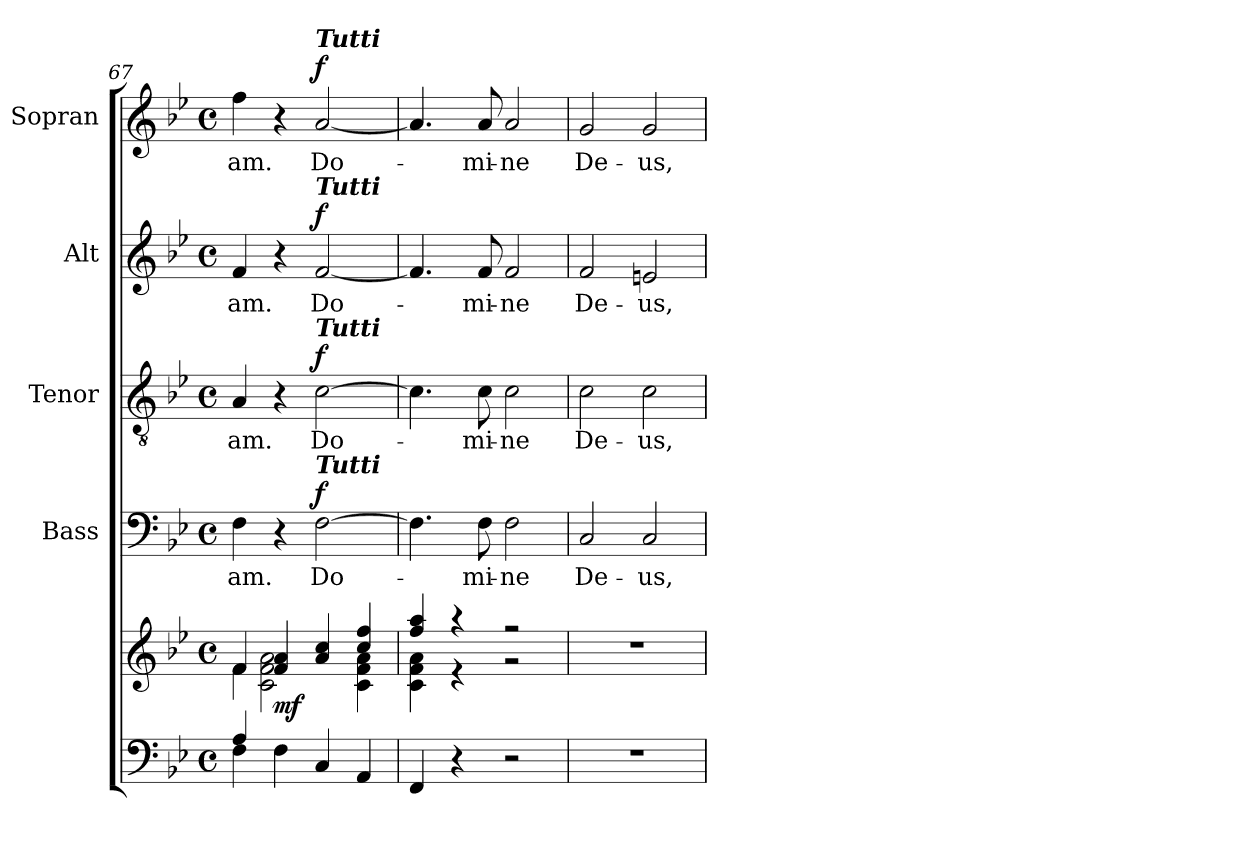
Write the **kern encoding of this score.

**kern	**kern	**dynam	**kern	**text	**dynam	**kern	**text	**dynam	**kern	**text	**dynam	**kern	**text	**dynam
*part5	*part5	*part5	*part4	*part4	*part4	*part3	*part3	*part3	*part2	*part2	*part2	*part1	*part1	*part1
*staff6	*staff5	*staff5/6	*staff4	*staff4	*staff4	*staff3	*staff3	*staff3	*staff2	*staff2	*staff2	*staff1	*staff1	*staff1
*	*	*	*I"Bass	*	*	*I"Tenor	*	*	*I"Alt	*	*	*I"Sopran	*	*
*	*	*	*I'B.	*	*	*I'T.	*	*	*I'A.	*	*	*I'S.	*	*
*clefF4	*clefG2	*	*clefF4	*	*	*clefGv2	*	*	*clefG2	*	*	*clefG2	*	*
*k[b-e-]	*k[b-e-]	*	*k[b-e-]	*	*	*k[b-e-]	*	*	*k[b-e-]	*	*	*k[b-e-]	*	*
*B-:	*B-:	*	*B-:	*	*	*B-:	*	*	*B-:	*	*	*B-:	*	*
*M4/4	*M4/4	*	*M4/4	*	*	*M4/4	*	*	*M4/4	*	*	*M4/4	*	*
*met(c)	*met(c)	*	*met(c)	*	*	*met(c)	*	*	*met(c)	*	*	*met(c)	*	*
=67	=67	=67	=67	=67	=67	=67	=67	=67	=67	=67	=67	=67	=67	=67
*^	*^	*	*	*	*	*	*	*	*	*	*	*	*	*
!	!	!	!	!	!	!LO:LY:b	!	!	!LO:LY:b	!	!	!LO:LY:b	!	!	!LO:LY:b	!
4A/	4F\	4f/	4f\	.	4F\	-am.	.	4A/	-am.	.	4f/	-am.	.	4ff\	-am.	.
!	!	!	!	!LO:DY:b	!	!	!	!	!	!	!	!	!	!	!	!
2.ryy	4F\	4f/ 4a/	2c\ 2f\ 2a\	mf	4r	.	.	4r	.	.	4r	.	.	4r	.	.
!	!	!	!	!	!	!	!	!	!	!	!	!	!	!LO:TX:a:Bi:t=Tutti	!	!
!	!	!	!	!	!	!	!	!	!	!	!LO:TX:a:Bi:t=Tutti	!	!	!	!	!
!	!	!	!	!	!	!	!	!LO:TX:a:Bi:t=Tutti	!	!	!	!	!	!	!	!
!	!	!	!	!	!LO:TX:a:Bi:t=Tutti	!	!	!	!	!	!	!	!	!	!	!
!	!	!	!	!	!	!LO:LY:b	!LO:DY:a	!	!LO:LY:b	!LO:DY:a	!	!LO:LY:b	!LO:DY:a	!	!LO:LY:b	!LO:DY:a
.	4C/	4a/ 4cc/	.	.	[2F\	Do-	f	[2c\	Do-	f	[2f/	Do-	f	[2a/	Do-	f
.	4AA/	4cc/ 4ff/	4c\ 4f\ 4a\	.	.	.	.	.	.	.	.	.	.	.	.	.
*v	*v	*	*	*	*	*	*	*	*	*	*	*	*	*	*	*
=68	=68	=68	=68	=68	=68	=68	=68	=68	=68	=68	=68	=68	=68	=68	=68
4FF/	4ff/ 4aa/	4c\ 4f\ 4a\	.	4.F\]	.	.	4.c\]	.	.	4.f/]	.	.	4.a/]	.	.
4r	4r	4r	.	.	.	.	.	.	.	.	.	.	.	.	.
!	!	!	!	!	!LO:LY:b	!	!	!LO:LY:b	!	!	!LO:LY:b	!	!	!LO:LY:b	!
.	.	.	.	8F\	-mi-	.	8c\	-mi-	.	8f/	-mi-	.	8a/	-mi-	.
!	!	!	!	!	!LO:LY:b	!	!	!LO:LY:b	!	!	!LO:LY:b	!	!	!LO:LY:b	!
2r	2r	2r	.	2F\	-ne	.	2c\	-ne	.	2f/	-ne	.	2a/	-ne	.
=69	=69	=69	=69	=69	=69	=69	=69	=69	=69	=69	=69	=69	=69	=69	=69
!	!	!	!	!	!LO:LY:b	!	!	!LO:LY:b	!	!	!LO:LY:b	!	!	!LO:LY:b	!
*	*v	*v	*	*	*	*	*	*	*	*	*	*	*	*	*
1r	1r	.	2C/	De-	.	2c\	De-	.	2f/	De-	.	2g/	De-	.
!	!	!	!	!LO:LY:b	!	!	!LO:LY:b	!	!	!LO:LY:b	!	!	!LO:LY:b	!
.	.	.	2C/	-us,	.	2c\	-us,	.	2en/	-us,	.	2g/	-us,	.
=	=	=	=	=	=	=	=	=	=	=	=	=	=	=
*-	*-	*-	*-	*-	*-	*-	*-	*-	*-	*-	*-	*-	*-	*-
